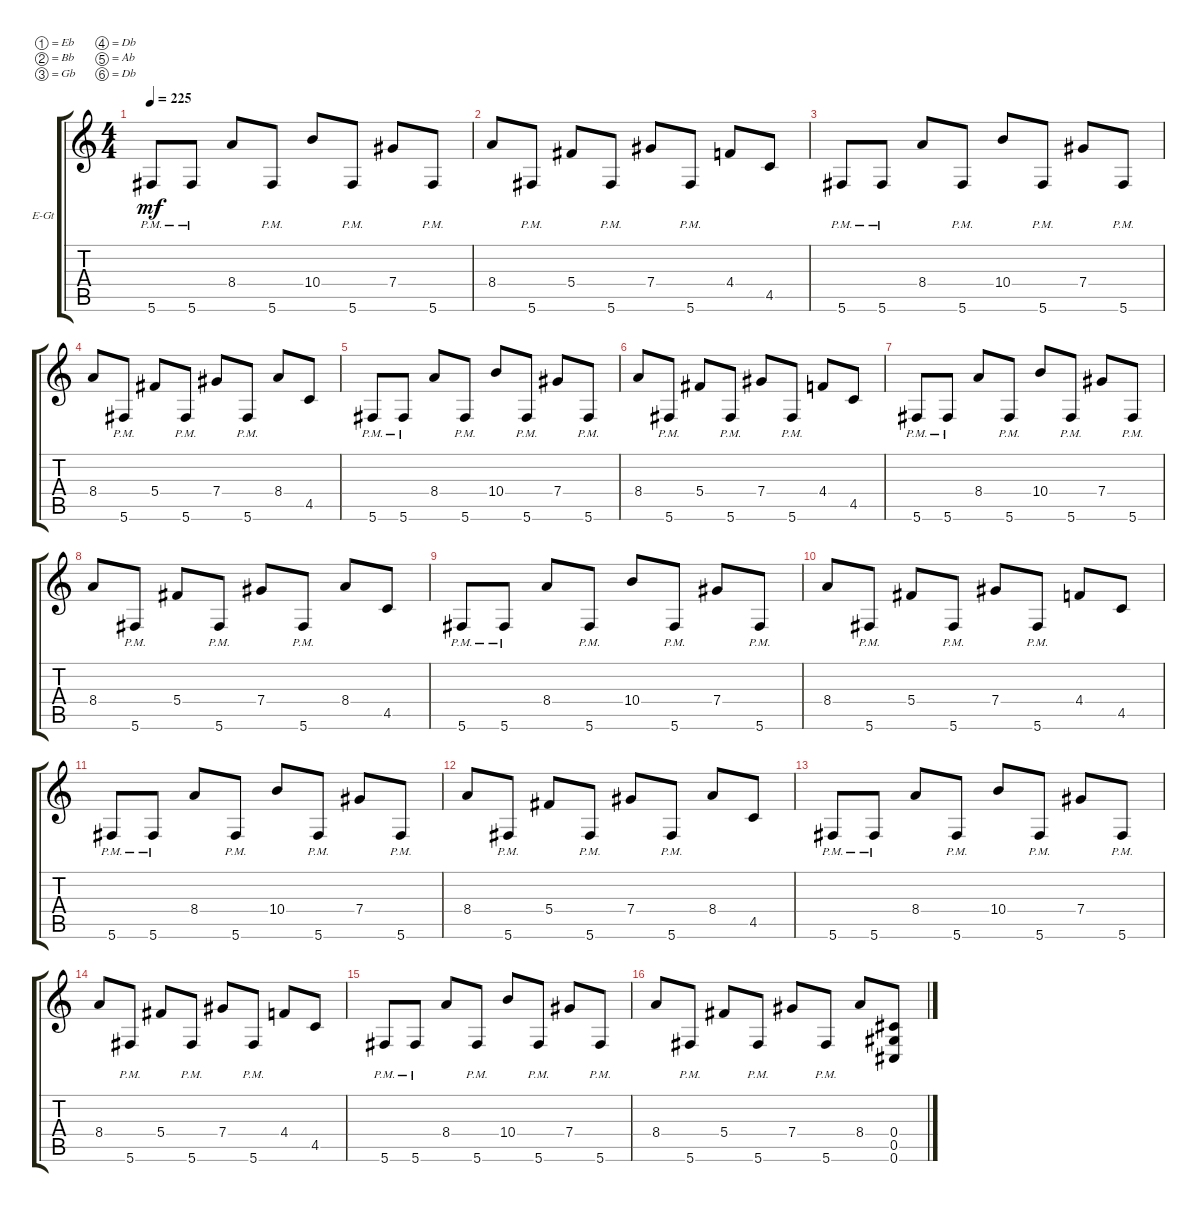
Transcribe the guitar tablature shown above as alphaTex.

\bracketExtendMode groupsimilarinstruments
\firstSystemTrackNameOrientation horizontal
\otherSystemsTrackNameOrientation horizontal
\track ("left" "E-Gt") {instrument distortionguitar}
\staff {score tabs}
\tuning (Eb4 Bb3 Gb3 Db3 Ab2 Db2)
\ts (4 4)
\tempo 225
\clef g2
\ks c
5.6{pm}.8{dy mf} 5.6{pm}.8 8.4.8 5.6{pm}.8 10.4.8 5.6{pm}.8 7.4.8 5.6{pm}.8 |
8.4.8 5.6{pm}.8 5.4.8 5.6{pm}.8 7.4.8 5.6{pm}.8 4.4.8 4.5.8 |
5.6{pm}.8 5.6{pm}.8 8.4.8 5.6{pm}.8 10.4.8 5.6{pm}.8 7.4.8 5.6{pm}.8 |
8.4.8 5.6{pm}.8 5.4.8 5.6{pm}.8 7.4.8 5.6{pm}.8 8.4.8 4.5.8 |
5.6{pm}.8 5.6{pm}.8 8.4.8 5.6{pm}.8 10.4.8 5.6{pm}.8 7.4.8 5.6{pm}.8 |
8.4.8 5.6{pm}.8 5.4.8 5.6{pm}.8 7.4.8 5.6{pm}.8 4.4.8 4.5.8 |
5.6{pm}.8 5.6{pm}.8 8.4.8 5.6{pm}.8 10.4.8 5.6{pm}.8 7.4.8 5.6{pm}.8 |
8.4.8 5.6{pm}.8 5.4.8 5.6{pm}.8 7.4.8 5.6{pm}.8 8.4.8 4.5.8 |
5.6{pm}.8 5.6{pm}.8 8.4.8 5.6{pm}.8 10.4.8 5.6{pm}.8 7.4.8 5.6{pm}.8 |
8.4.8 5.6{pm}.8 5.4.8 5.6{pm}.8 7.4.8 5.6{pm}.8 4.4.8 4.5.8 |
5.6{pm}.8 5.6{pm}.8 8.4.8 5.6{pm}.8 10.4.8 5.6{pm}.8 7.4.8 5.6{pm}.8 |
8.4.8 5.6{pm}.8 5.4.8 5.6{pm}.8 7.4.8 5.6{pm}.8 8.4.8 4.5.8 |
5.6{pm}.8 5.6{pm}.8 8.4.8 5.6{pm}.8 10.4.8 5.6{pm}.8 7.4.8 5.6{pm}.8 |
8.4.8 5.6{pm}.8 5.4.8 5.6{pm}.8 7.4.8 5.6{pm}.8 4.4.8 4.5.8 |
5.6{pm}.8 5.6{pm}.8 8.4.8 5.6{pm}.8 10.4.8 5.6{pm}.8 7.4.8 5.6{pm}.8 |
8.4.8 5.6{pm}.8 5.4.8 5.6{pm}.8 7.4.8 5.6{pm}.8 8.4.8 (0.6 0.4 0.5).8
